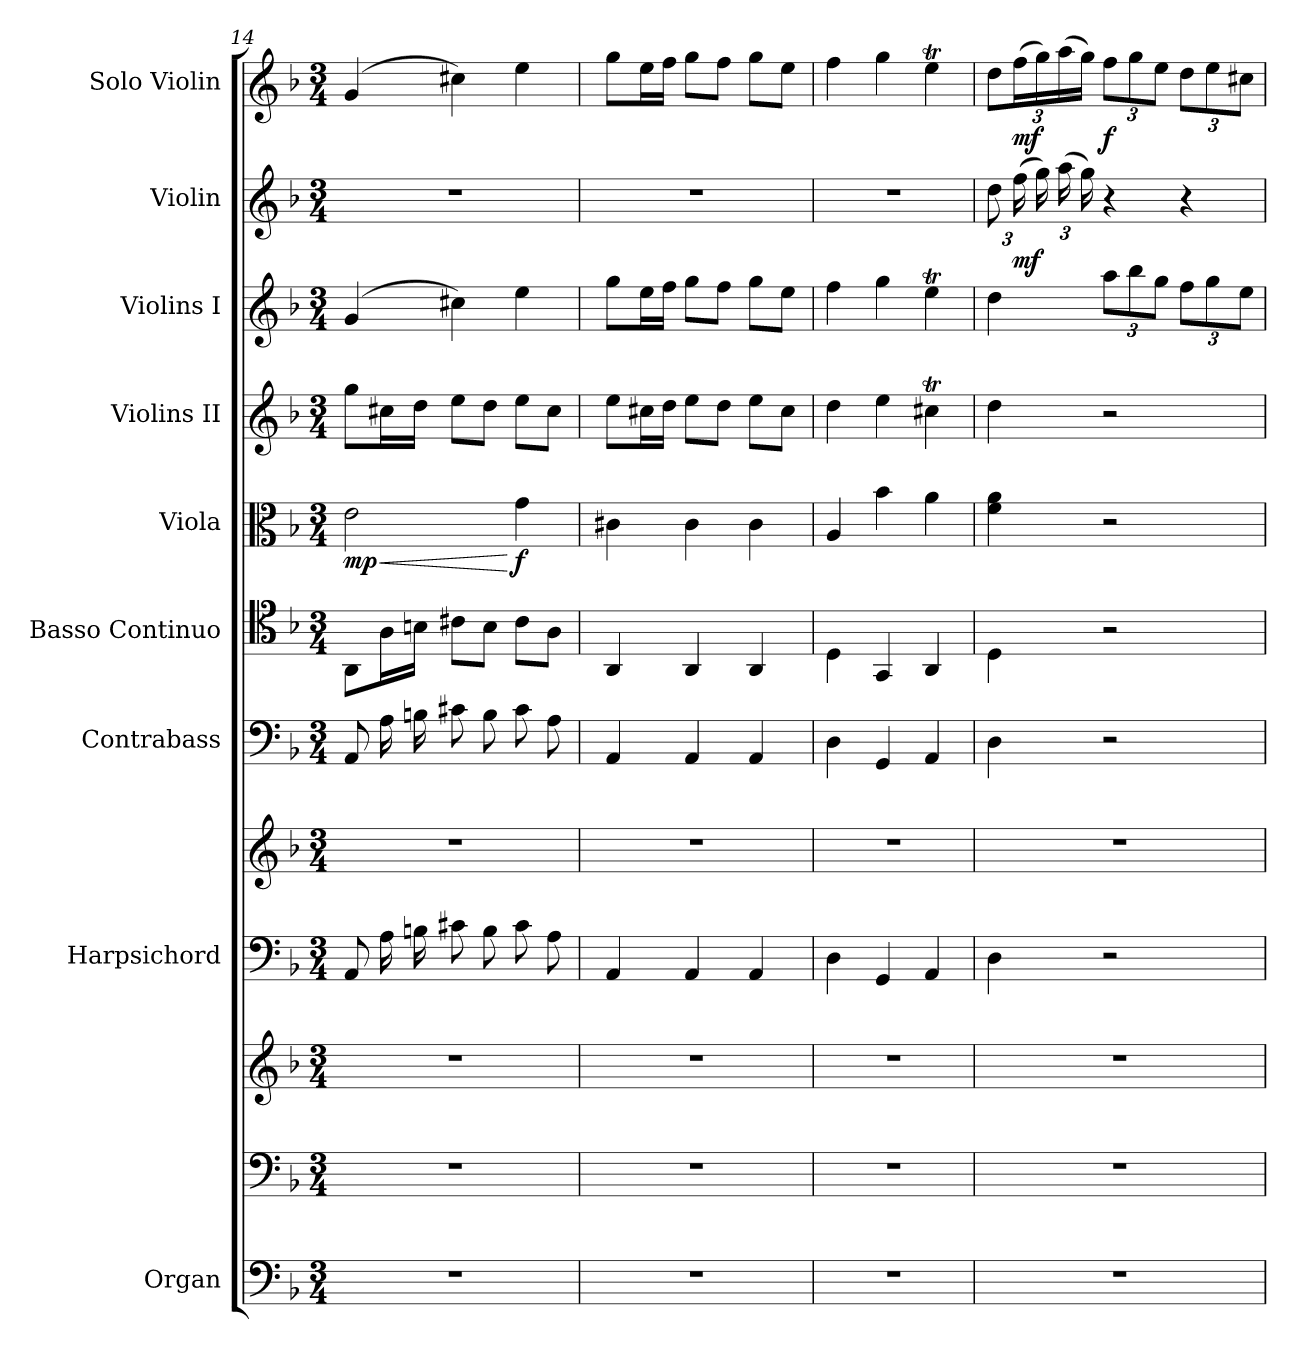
**kern	**kern	**kern	**kern	**kern	**kern	**kern	**kern	**dynam	**kern	**kern	**kern	**dynam	**kern	**dynam
*part9	*part9	*part9	*part8	*part8	*part7	*part6	*part5	*part5	*part4	*part3	*part2	*part2	*part1	*part1
*staff12	*staff11	*staff10	*staff9	*staff8	*staff7	*staff6	*staff5	*staff5	*staff4	*staff3	*staff2	*staff2	*staff1	*staff1
*I"Organ	*	*	*I"Harpsichord	*	*I"Contrabass	*I"Basso Continuo	*I"Viola	*	*I"Violins II	*I"Violins I	*I"Violin	*	*I"Solo Violin	*
*I'Org.	*	*	*I'Hch.	*	*I'Cb.	*I'B.C.	*I'Vla.	*	*I'Vlns. II	*I'Vlns. I	*I'Vln.	*	*I'Vln.	*
*clefF4	*clefF4	*clefG2	*clefF4	*clefG2	*clefF4	*clefC4	*clefC3	*	*clefG2	*clefG2	*clefG2	*	*clefG2	*
*	*	*	*	*	*ITrd7c12	*	*	*	*	*	*	*	*	*
*k[b-]	*k[b-]	*k[b-]	*k[b-]	*k[b-]	*k[b-]	*k[b-]	*k[b-]	*	*k[b-]	*k[b-]	*k[b-]	*	*k[b-]	*
*M3/4	*M3/4	*M3/4	*M3/4	*M3/4	*M3/4	*M3/4	*M3/4	*	*M3/4	*M3/4	*M3/4	*	*M3/4	*
=14	=14	=14	=14	=14	=14	=14	=14	=14	=14	=14	=14	=14	=14	=14
!	!	!	!	!	!	!	!	!LO:HP:b	!	!	!	!	!	!
!	!	!	!	!	!	!	!	!LO:DY:n=1:b	!	!	!	!	!	!
2.r	2.r	2.r	8AA/	2.r	8AAA/	8AA\L	2e\	< mp	8gg\L	(>4g/	2.r	.	(>4g/	.
.	.	.	16A\	.	16AA\	16A\L	.	.	16cc#X\L	.	.	.	.	.
.	.	.	16Bn\	.	16BBn\	16Bn\JJ	.	.	16dd\JJ	.	.	.	.	.
.	.	.	8c#X\	.	8C#X\	8c#X\L	.	.	8ee\L	4cc#X\)	.	.	4cc#X\)	.
.	.	.	8B\	.	8BB\	8B\J	.	.	8dd\J	.	.	.	.	.
!	!	!	!	!	!	!	!	!LO:DY:n=2:b	!	!	!	!	!	!
.	.	.	8c#\	.	8C#\	8c#\L	4g\	[ f	8ee\L	4ee\	.	.	4ee\	.
.	.	.	8A\	.	8AA\	8A\J	.	.	8cc#\J	.	.	.	.	.
!!LO:LB:g=z
=15	=15	=15	=15	=15	=15	=15	=15	=15	=15	=15	=15	=15	=15	=15
2.r	2.r	2.r	4AA/	2.r	4AAA/	4AA/	4c#X\	.	8ee\L	8gg\L	2.r	.	8gg\L	.
.	.	.	.	.	.	.	.	.	16cc#X\L	16ee\L	.	.	16ee\L	.
.	.	.	.	.	.	.	.	.	16dd\JJ	16ff\JJ	.	.	16ff\JJ	.
.	.	.	4AA/	.	4AAA/	4AA/	4c#\	.	8ee\L	8gg\L	.	.	8gg\L	.
.	.	.	.	.	.	.	.	.	8dd\J	8ff\J	.	.	8ff\J	.
.	.	.	4AA/	.	4AAA/	4AA/	4c#\	.	8ee\L	8gg\L	.	.	8gg\L	.
.	.	.	.	.	.	.	.	.	8cc#\J	8ee\J	.	.	8ee\J	.
=16	=16	=16	=16	=16	=16	=16	=16	=16	=16	=16	=16	=16	=16	=16
2.r	2.r	2.r	4D\	2.r	4DD\	4D\	4A/	.	4dd\	4ff\	2.r	.	4ff\	.
.	.	.	4GG/	.	4GGG/	4GG/	4b-\	.	4ee\	4gg\	.	.	4gg\	.
.	.	.	4AA/	.	4AAA/	4AA/	4a\	.	4cc#Xt\	4eet\	.	.	4eet\	.
=17	=17	=17	=17	=17	=17	=17	=17	=17	=17	=17	=17	=17	=17	=17
*	*	*	*	*	*	*	*	*	*	*	*Xbrackettup	*	*Xbrackettup	*
2.r	2.r	2.r	4D\	2.r	4DD\	4D\	4f\ 4a\	.	4dd\	4dd\	12dd\	.	12dd\L	.
!	!	!	!	!	!	!	!	!	!	!	!	!LO:DY:b	!	!LO:DY:b
.	.	.	.	.	.	.	.	.	.	.	(>24ff\	mf	(>24ff\L	mf
.	.	.	.	.	.	.	.	.	.	.	24gg\)	.	24gg\)	.
.	.	.	.	.	.	.	.	.	.	.	(>24aa\	.	(>24aa\	.
.	.	.	.	.	.	.	.	.	.	.	24gg\)	.	24gg\JJ)	.
*	*	*	*	*	*	*	*	*	*	*Xbrackettup	*	*	*	*
!	!	!	!	!	!	!	!	!	!	!	!	!	!	!LO:DY:b
.	.	.	2r	.	2r	2r	2r	.	2r	12aa\L	4r	.	12ff\L	f
.	.	.	.	.	.	.	.	.	.	12bb-\	.	.	12gg\	.
.	.	.	.	.	.	.	.	.	.	12gg\J	.	.	12ee\J	.
.	.	.	.	.	.	.	.	.	.	12ff\L	4r	.	12dd\L	.
.	.	.	.	.	.	.	.	.	.	12gg\	.	.	12ee\	.
.	.	.	.	.	.	.	.	.	.	12ee\J	.	.	12cc#X\J	.
=	=	=	=	=	=	=	=	=	=	=	=	=	=	=
*-	*-	*-	*-	*-	*-	*-	*-	*-	*-	*-	*-	*-	*-	*-
